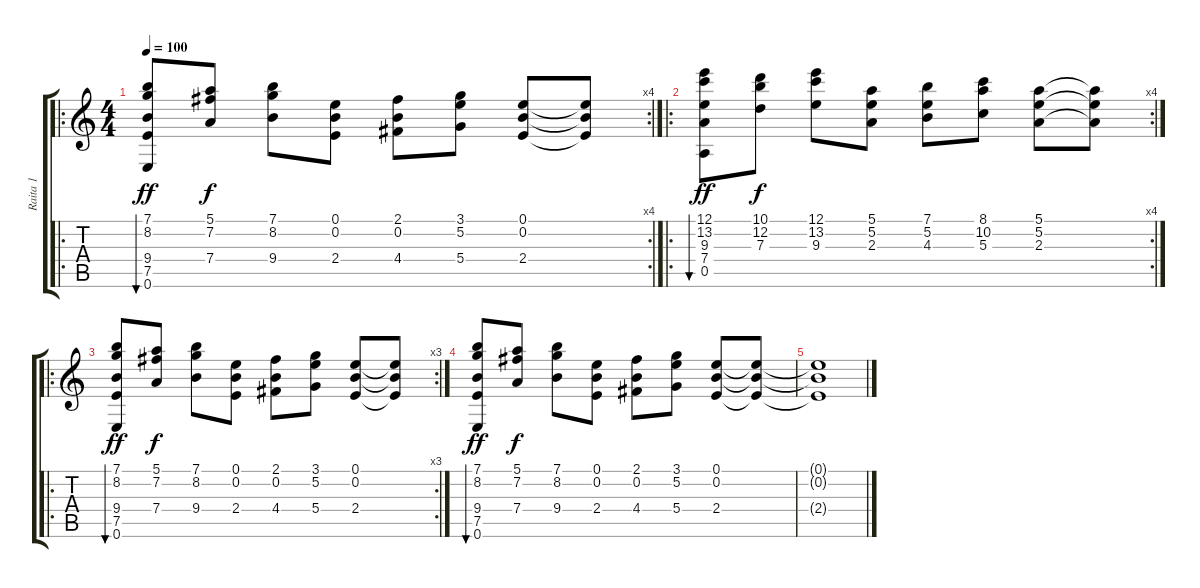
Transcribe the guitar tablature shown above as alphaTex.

\track ("Raita 1" "Raita 1") {instrument acousticguitarsteel}
\staff {score tabs}
\tuning (E4 B3 G3 D3 A2 E2) {hide}
\ro
\rc 4
\ts (4 4)
\tempo 100
\clef g2
\ks c
(7.1 8.2 9.4 7.5 0.6).8{bu 30 dy ff instrument acousticguitarsteel} (5.1 7.2 7.4).8{dy f} (7.1 8.2 9.4).8 (0.1 0.2 2.4).8 (2.1 0.2 4.4).8 (3.1 5.2 5.4).8 (0.1 0.2 2.4).8 (0.1{t} 0.2{t} 2.4{t}).8 |
\ro
\rc 4
(12.1 13.2 9.3 7.4 0.5).8{bu 30 dy ff} (10.1 12.2 7.3).8{dy f} (12.1 13.2 9.3).8 (5.1 5.2 2.3).8 (7.1 5.2 4.3).8 (8.1 10.2 5.3).8 (5.1 5.2 2.3).8 (5.1{t} 5.2{t} 2.3{t}).8 |
\ro
\rc 3
(7.1 8.2 9.4 7.5 0.6).8{bu 30 dy ff} (5.1 7.2 7.4).8{dy f} (7.1 8.2 9.4).8 (0.1 0.2 2.4).8 (2.1 0.2 4.4).8 (3.1 5.2 5.4).8 (0.1 0.2 2.4).8 (0.1{t} 0.2{t} 2.4{t}).8 |
(7.1 8.2 9.4 7.5 0.6).8{bu 30 dy ff volume 0} (5.1 7.2 7.4).8{dy f} (7.1 8.2 9.4).8 (0.1 0.2 2.4).8 (2.1 0.2 4.4).8 (3.1 5.2 5.4).8 (0.1 0.2 2.4).8 (0.1{t} 0.2{t} 2.4{t}).8 |
(0.1{t} 0.2{t} 2.4{t}).1
